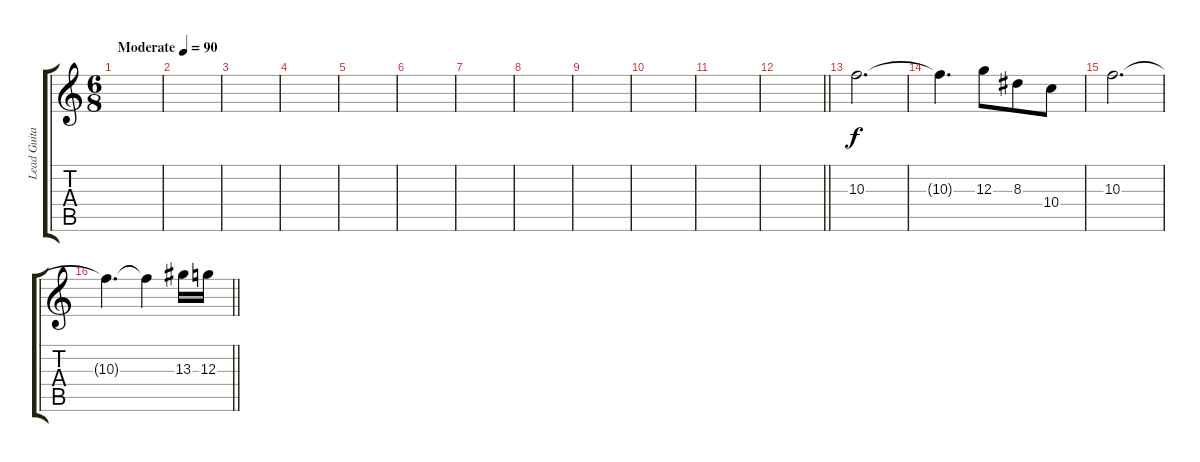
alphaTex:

\track ("Lead Guitar" "Lead Guita") {instrument distortionguitar}
\staff {score tabs}
\tuning (E4 B3 G3 D3 A2 E2) {hide}
\ts (6 8)
\section ("" "")
\tempo (90 "Moderate")
\clef g2
\ks c
|
|
|
|
|
|
|
|
|
|
|
\barLineRight lightlight
|
\section ("" "")
10.3.2{d} |
10.3{t}.4{d} 12.3.8 8.3.8 10.4.8 |
10.3.2{d} |
\barLineRight lightlight
10.3{t}.4{d} 10.3{t}.4 13.3.16 12.3.16
